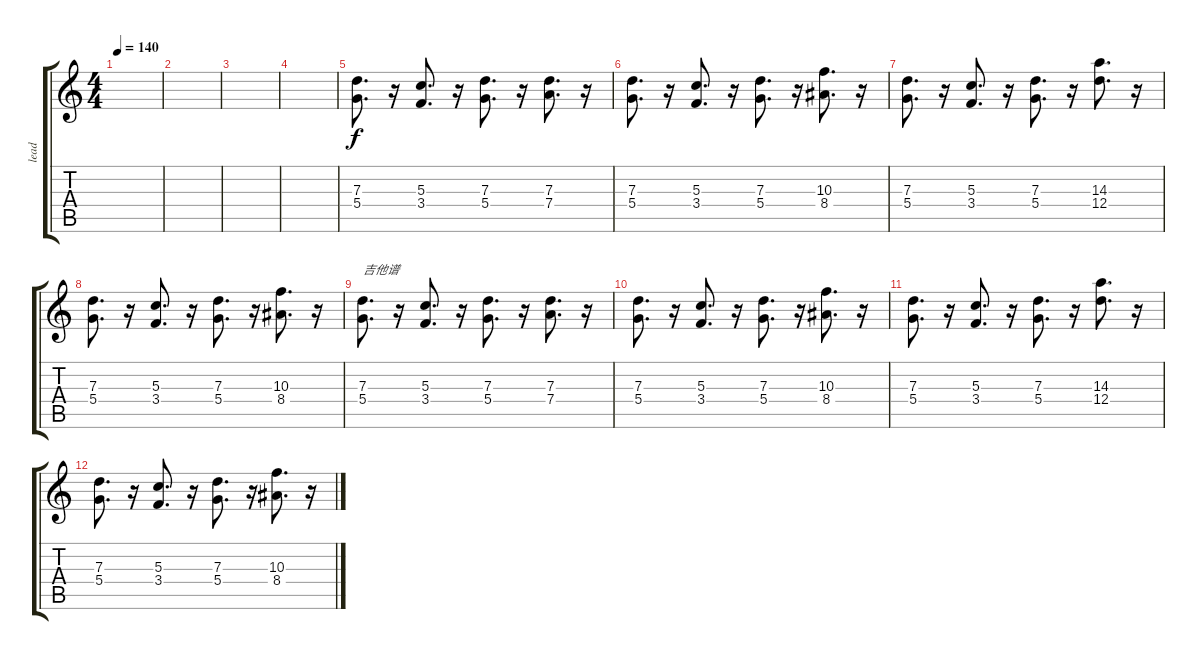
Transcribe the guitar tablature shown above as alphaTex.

\track ("lead " "lead ") {instrument overdrivenguitar}
\staff {score tabs}
\tuning (E4 B3 G3 D3 A2 E2) {hide}
\ts (4 4)
\tempo 140
\clef g2
\ks c
|
|
|
|
(7.3 5.4).8{d} r.16 (5.3 3.4).8{d} r.16 (7.3 5.4).8{d} r.16 (7.3 7.4).8{d} r.16 |
(7.3 5.4).8{d} r.16 (5.3 3.4).8{d} r.16 (7.3 5.4).8{d} r.16 (10.3 8.4).8{d} r.16 |
(7.3 5.4).8{d} r.16 (5.3 3.4).8{d} r.16 (7.3 5.4).8{d} r.16 (14.3 12.4).8{d} r.16 |
(7.3 5.4).8{d} r.16 (5.3 3.4).8{d} r.16 (7.3 5.4).8{d} r.16 (10.3 8.4).8{d} r.16 |
(7.3 5.4).8{d txt "吉他谱"} r.16 (5.3 3.4).8{d} r.16 (7.3 5.4).8{d} r.16 (7.3 7.4).8{d} r.16 |
(7.3 5.4).8{d} r.16 (5.3 3.4).8{d} r.16 (7.3 5.4).8{d} r.16 (10.3 8.4).8{d} r.16 |
(7.3 5.4).8{d} r.16 (5.3 3.4).8{d} r.16 (7.3 5.4).8{d} r.16 (14.3 12.4).8{d} r.16 |
(7.3 5.4).8{d} r.16 (5.3 3.4).8{d} r.16 (7.3 5.4).8{d} r.16 (10.3 8.4).8{d} r.16
